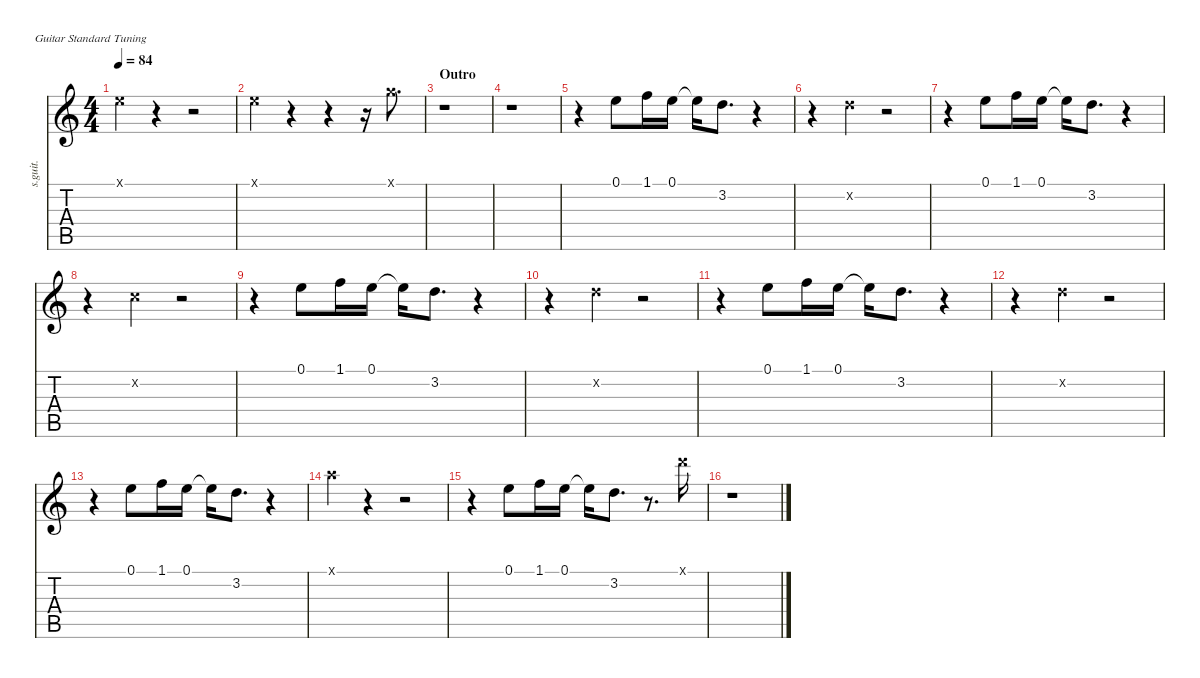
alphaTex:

\defaultSystemsLayout 4
\hideDynamics
\bracketExtendMode nobrackets
\track ("John & Paul - Vocals" "s.guit.") {instrument oboe}
\staff {score tabs}
\tuning (E4 B3 G3 D3 A2 E2)
\displaytranspose 12
\ts (4 4)
\tempo 84
\clef g2
\ks c
0.1{x}.4{lyrics (0 "") lyrics (1 "") lyrics (2 "") lyrics (3 "") lyrics (4 "") dy mf} r.4 r.2 |
0.1{x}.4{lyrics (0 "") lyrics (1 "") lyrics (2 "") lyrics (3 "") lyrics (4 "")} r.4 r.4 r.16 3.1{x}.8{d lyrics (0 "") lyrics (1 "") lyrics (2 "") lyrics (3 "") lyrics (4 "")} |
\section ("" "Outro")
r.1 |
r.1 |
r.4 0.1.8{lyrics (0 "") lyrics (1 "") lyrics (2 "") lyrics (3 "") lyrics (4 "")} 1.1.16{lyrics (0 "") lyrics (1 "") lyrics (2 "") lyrics (3 "") lyrics (4 "")} 0.1.16{lyrics (0 "") lyrics (1 "") lyrics (2 "") lyrics (3 "") lyrics (4 "")} 0.1{t}.16{lyrics (0 "") lyrics (1 "") lyrics (2 "") lyrics (3 "") lyrics (4 "")} 3.2.8{d lyrics (0 "") lyrics (1 "") lyrics (2 "") lyrics (3 "") lyrics (4 "")} r.4 |
r.4 3.2{x}.4{lyrics (0 "") lyrics (1 "") lyrics (2 "") lyrics (3 "") lyrics (4 "")} r.2 |
r.4 0.1.8{lyrics (0 "") lyrics (1 "") lyrics (2 "") lyrics (3 "") lyrics (4 "")} 1.1.16{lyrics (0 "") lyrics (1 "") lyrics (2 "") lyrics (3 "") lyrics (4 "")} 0.1.16{lyrics (0 "") lyrics (1 "") lyrics (2 "") lyrics (3 "") lyrics (4 "")} 0.1{t}.16{lyrics (0 "") lyrics (1 "") lyrics (2 "") lyrics (3 "") lyrics (4 "")} 3.2.8{d lyrics (0 "") lyrics (1 "") lyrics (2 "") lyrics (3 "") lyrics (4 "")} r.4 |
r.4 1.2{x}.4{lyrics (0 "") lyrics (1 "") lyrics (2 "") lyrics (3 "") lyrics (4 "")} r.2 |
r.4 0.1.8{lyrics (0 "") lyrics (1 "") lyrics (2 "") lyrics (3 "") lyrics (4 "")} 1.1.16{lyrics (0 "") lyrics (1 "") lyrics (2 "") lyrics (3 "") lyrics (4 "")} 0.1.16{lyrics (0 "") lyrics (1 "") lyrics (2 "") lyrics (3 "") lyrics (4 "")} 0.1{t}.16{lyrics (0 "") lyrics (1 "") lyrics (2 "") lyrics (3 "") lyrics (4 "")} 3.2.8{d lyrics (0 "") lyrics (1 "") lyrics (2 "") lyrics (3 "") lyrics (4 "")} r.4 |
r.4 3.2{x}.4{lyrics (0 "") lyrics (1 "") lyrics (2 "") lyrics (3 "") lyrics (4 "")} r.2 |
r.4 0.1.8{lyrics (0 "") lyrics (1 "") lyrics (2 "") lyrics (3 "") lyrics (4 "")} 1.1.16{lyrics (0 "") lyrics (1 "") lyrics (2 "") lyrics (3 "") lyrics (4 "")} 0.1.16{lyrics (0 "") lyrics (1 "") lyrics (2 "") lyrics (3 "") lyrics (4 "")} 0.1{t}.16{lyrics (0 "") lyrics (1 "") lyrics (2 "") lyrics (3 "") lyrics (4 "")} 3.2.8{d lyrics (0 "") lyrics (1 "") lyrics (2 "") lyrics (3 "") lyrics (4 "")} r.4 |
r.4 3.2{x}.4{lyrics (0 "") lyrics (1 "") lyrics (2 "") lyrics (3 "") lyrics (4 "")} r.2 |
r.4 0.1.8{lyrics (0 "") lyrics (1 "") lyrics (2 "") lyrics (3 "") lyrics (4 "")} 1.1.16{lyrics (0 "") lyrics (1 "") lyrics (2 "") lyrics (3 "") lyrics (4 "")} 0.1.16{lyrics (0 "") lyrics (1 "") lyrics (2 "") lyrics (3 "") lyrics (4 "")} 0.1{t}.16{lyrics (0 "") lyrics (1 "") lyrics (2 "") lyrics (3 "") lyrics (4 "")} 3.2.8{d lyrics (0 "") lyrics (1 "") lyrics (2 "") lyrics (3 "") lyrics (4 "")} r.4 |
5.1{x}.4{lyrics (0 "") lyrics (1 "") lyrics (2 "") lyrics (3 "") lyrics (4 "")} r.4 r.2 |
r.4 0.1.8{lyrics (0 "") lyrics (1 "") lyrics (2 "") lyrics (3 "") lyrics (4 "")} 1.1.16{lyrics (0 "") lyrics (1 "") lyrics (2 "") lyrics (3 "") lyrics (4 "")} 0.1.16{lyrics (0 "") lyrics (1 "") lyrics (2 "") lyrics (3 "") lyrics (4 "")} 0.1{t}.16{lyrics (0 "") lyrics (1 "") lyrics (2 "") lyrics (3 "") lyrics (4 "")} 3.2.8{d lyrics (0 "") lyrics (1 "") lyrics (2 "") lyrics (3 "") lyrics (4 "")} r.8{d} 10.1{x}.16{lyrics (0 "") lyrics (1 "") lyrics (2 "") lyrics (3 "") lyrics (4 "")} |
r.1
